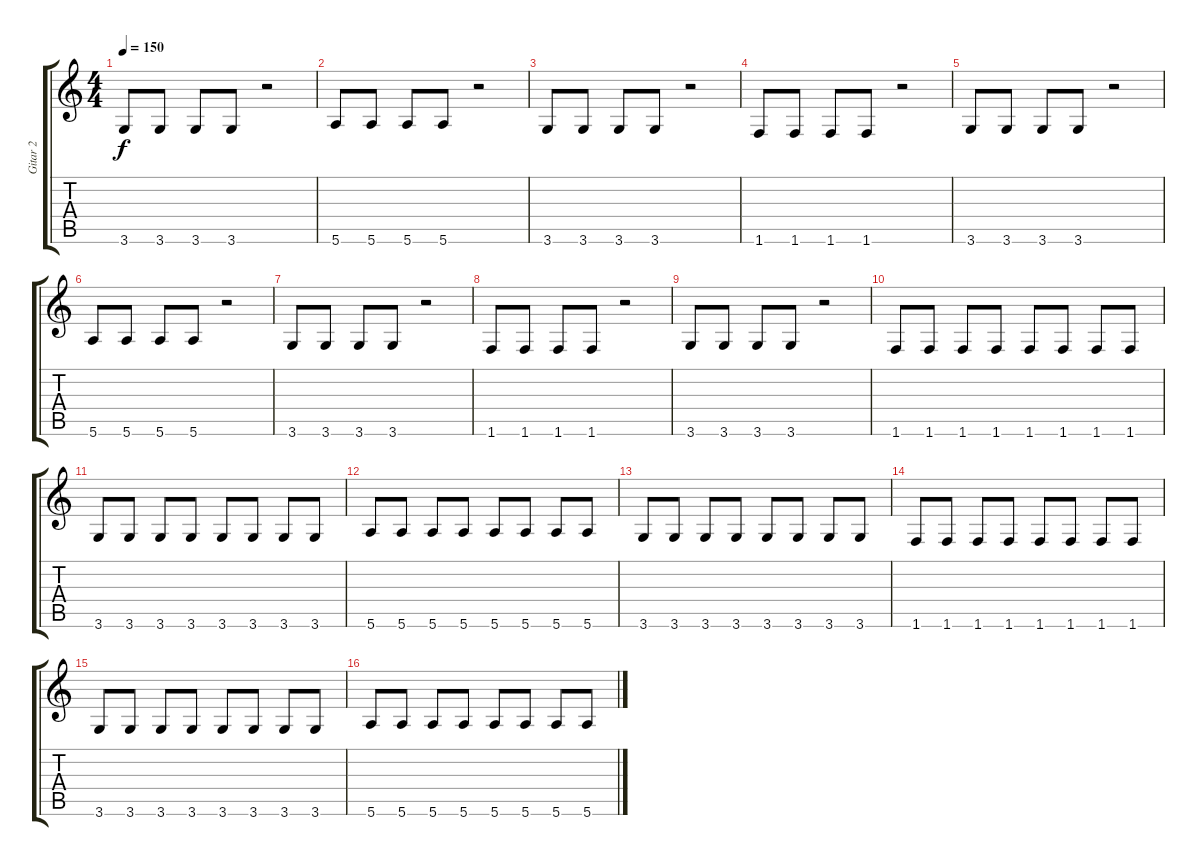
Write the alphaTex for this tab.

\track ("Gitar 2" "Gitar 2") {instrument overdrivenguitar}
\staff {score tabs}
\tuning (E4 B3 G3 D3 A2 E2) {hide}
\ts (4 4)
\tempo 150
\clef g2
\ks c
3.6.8{dy f} 3.6.8 3.6.8 3.6.8 r.2 |
5.6.8 5.6.8 5.6.8 5.6.8 r.2 |
3.6.8 3.6.8 3.6.8 3.6.8 r.2 |
1.6.8 1.6.8 1.6.8 1.6.8 r.2 |
3.6.8 3.6.8 3.6.8 3.6.8 r.2 |
5.6.8 5.6.8 5.6.8 5.6.8 r.2 |
3.6.8 3.6.8 3.6.8 3.6.8 r.2 |
1.6.8 1.6.8 1.6.8 1.6.8 r.2 |
3.6.8 3.6.8 3.6.8 3.6.8 r.2 |
1.6.8 1.6.8 1.6.8 1.6.8 1.6.8 1.6.8 1.6.8 1.6.8 |
3.6.8 3.6.8 3.6.8 3.6.8 3.6.8 3.6.8 3.6.8 3.6.8 |
5.6.8 5.6.8 5.6.8 5.6.8 5.6.8 5.6.8 5.6.8 5.6.8 |
3.6.8 3.6.8 3.6.8 3.6.8 3.6.8 3.6.8 3.6.8 3.6.8 |
1.6.8 1.6.8 1.6.8 1.6.8 1.6.8 1.6.8 1.6.8 1.6.8 |
3.6.8 3.6.8 3.6.8 3.6.8 3.6.8 3.6.8 3.6.8 3.6.8 |
5.6.8 5.6.8 5.6.8 5.6.8 5.6.8 5.6.8 5.6.8 5.6.8
